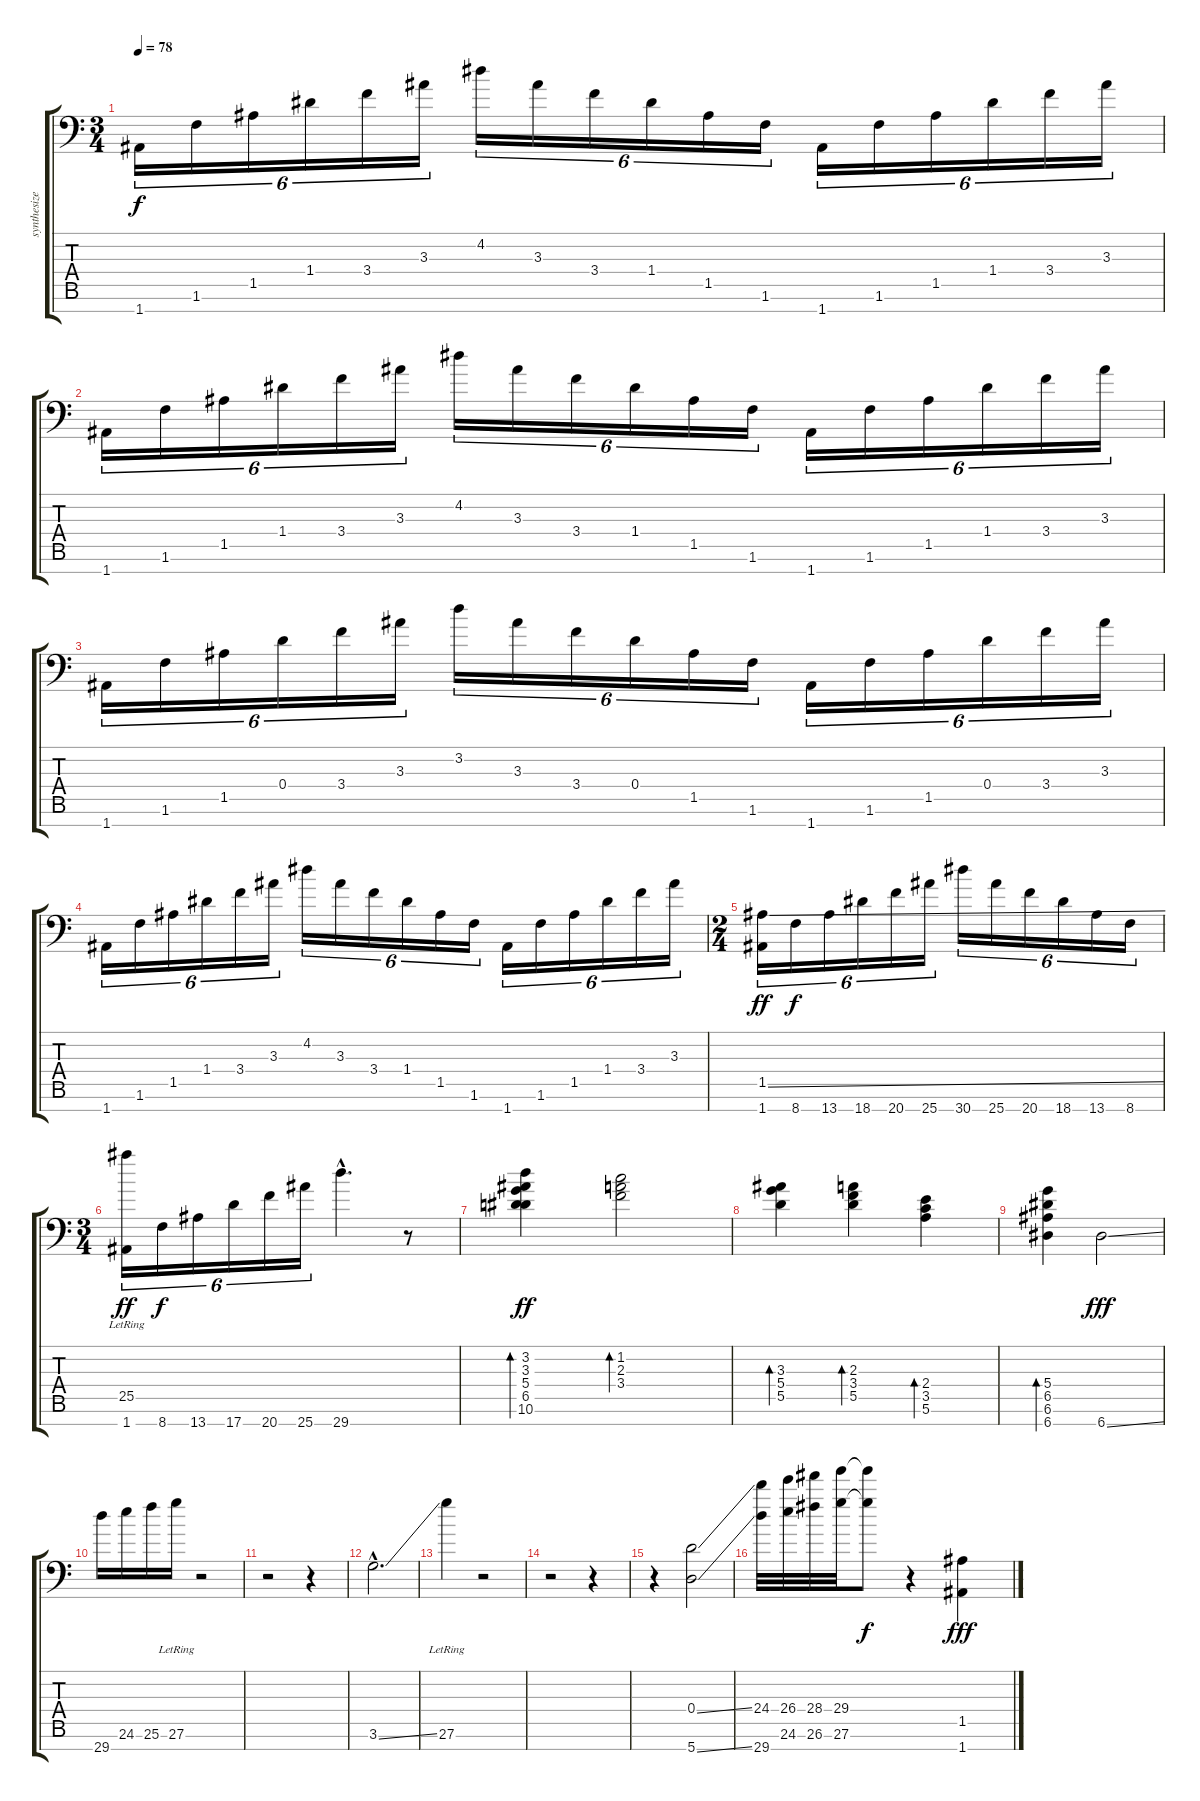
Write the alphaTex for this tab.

\track ("synthesizer" "synthesize") {instrument acousticguitarnylon}
\staff {score tabs}
\tuning (E4 B3 G3 D3 A2 E2 A1) {hide}
\ts (3 4)
\tempo 78
\clef f4
\ks c
1.7.16{tu (6 4) dy f} 1.6.16{tu (6 4)} 1.5.16{tu (6 4)} 1.4.16{tu (6 4)} 3.4.16{tu (6 4)} 3.3.16{tu (6 4)} 4.2.16{tu (6 4)} 3.3.16{tu (6 4)} 3.4.16{tu (6 4)} 1.4.16{tu (6 4)} 1.5.16{tu (6 4)} 1.6.16{tu (6 4)} 1.7.16{tu (6 4)} 1.6.16{tu (6 4)} 1.5.16{tu (6 4)} 1.4.16{tu (6 4)} 3.4.16{tu (6 4)} 3.3.16{tu (6 4)} |
1.7.16{tu (6 4)} 1.6.16{tu (6 4)} 1.5.16{tu (6 4)} 1.4.16{tu (6 4)} 3.4.16{tu (6 4)} 3.3.16{tu (6 4)} 4.2.16{tu (6 4)} 3.3.16{tu (6 4)} 3.4.16{tu (6 4)} 1.4.16{tu (6 4)} 1.5.16{tu (6 4)} 1.6.16{tu (6 4)} 1.7.16{tu (6 4)} 1.6.16{tu (6 4)} 1.5.16{tu (6 4)} 1.4.16{tu (6 4)} 3.4.16{tu (6 4)} 3.3.16{tu (6 4)} |
1.7.16{tu (6 4)} 1.6.16{tu (6 4)} 1.5.16{tu (6 4)} 0.4.16{tu (6 4)} 3.4.16{tu (6 4)} 3.3.16{tu (6 4)} 3.2.16{tu (6 4)} 3.3.16{tu (6 4)} 3.4.16{tu (6 4)} 0.4.16{tu (6 4)} 1.5.16{tu (6 4)} 1.6.16{tu (6 4)} 1.7.16{tu (6 4)} 1.6.16{tu (6 4)} 1.5.16{tu (6 4)} 0.4.16{tu (6 4)} 3.4.16{tu (6 4)} 3.3.16{tu (6 4)} |
1.7.16{tu (6 4)} 1.6.16{tu (6 4)} 1.5.16{tu (6 4)} 1.4.16{tu (6 4)} 3.4.16{tu (6 4)} 3.3.16{tu (6 4)} 4.2.16{tu (6 4)} 3.3.16{tu (6 4)} 3.4.16{tu (6 4)} 1.4.16{tu (6 4)} 1.5.16{tu (6 4)} 1.6.16{tu (6 4)} 1.7.16{tu (6 4)} 1.6.16{tu (6 4)} 1.5.16{tu (6 4)} 1.4.16{tu (6 4)} 3.4.16{tu (6 4)} 3.3.16{tu (6 4)} |
\ts (2 4)
(1.5{ss} 1.7).16{tu (6 4) dy ff} 8.7.16{tu (6 4) dy f} 13.7.16{tu (6 4)} 18.7.16{tu (6 4)} 20.7.16{tu (6 4)} 25.7.16{tu (6 4)} 30.7.16{tu (6 4)} 25.7.16{tu (6 4)} 20.7.16{tu (6 4)} 18.7.16{tu (6 4)} 13.7.16{tu (6 4)} 8.7.16{tu (6 4)} |
\ts (3 4)
(25.5{lr} 1.7).16{tu (6 4) dy ff} 8.7.16{tu (6 4) dy f} 13.7.16{tu (6 4)} 17.7.16{tu (6 4)} 20.7.16{tu (6 4)} 25.7.16{tu (6 4)} 29.7{hac}.4{d} r.8 |
(3.2 3.3 5.4 6.5 10.6).4{bd 240 dy ff} (1.2 2.3 3.4).2{bd 240} |
(3.3 5.4 5.5).4{bd 240} (2.3 3.4 5.5).4{bd 240} (2.4 3.5 5.6).4{bd 240} |
(5.4 6.5 6.6 6.7).4{bd 240} 6.7{ss}.2{dy fff} |
29.7.16 24.6.16 25.6.16 27.6{lr}.16 r.2 |
r.2 r.4 |
3.6{ss hac}.2{d} |
27.6{lr}.4 r.2 |
r.2 r.4 |
r.4 (0.4{ss} 5.7{ss}).2 |
(24.4 29.7).32 (26.4 24.6).32 (28.4 26.6).32 (29.4 27.6).32 (29.4{t} 27.6{t}).8{dy f} r.4 (1.5{ss} 1.7{ss}).4{dy fff}
